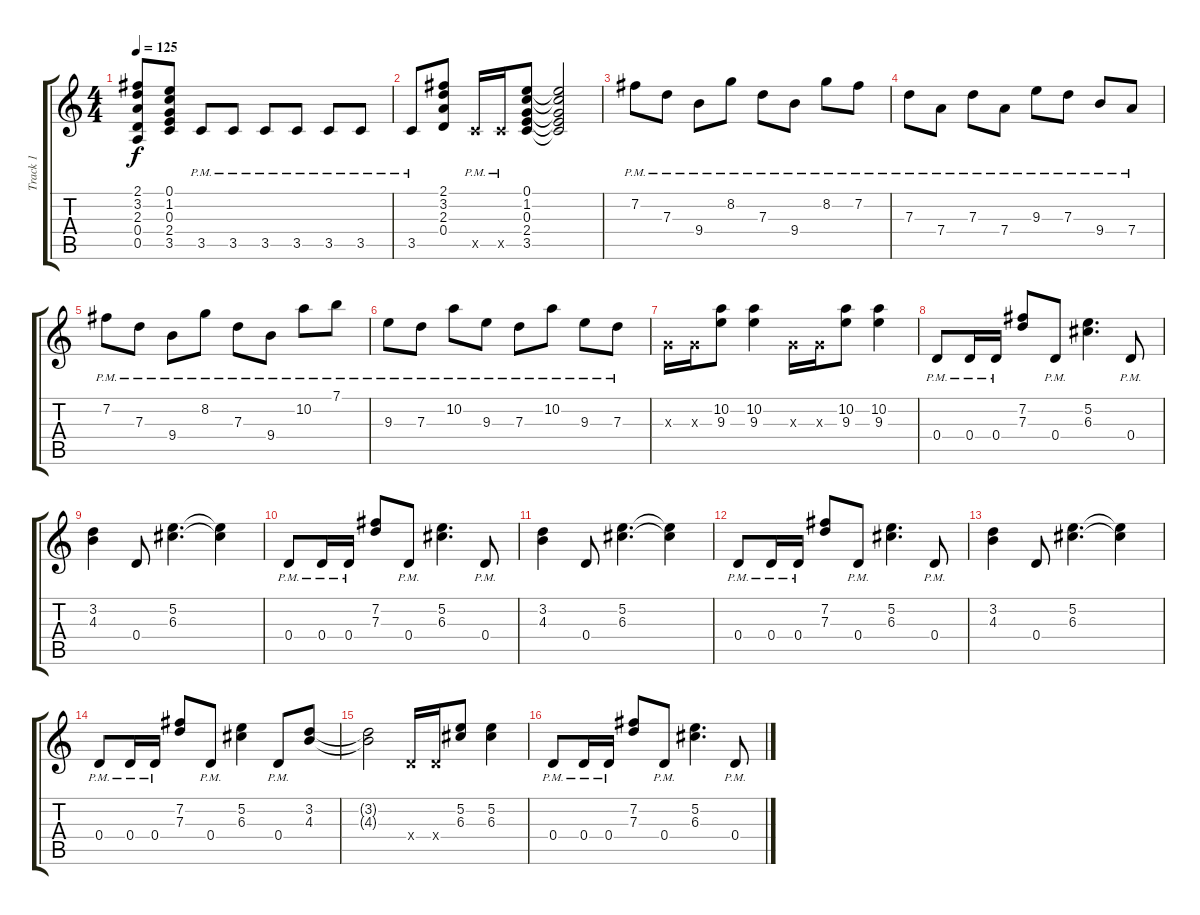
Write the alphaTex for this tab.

\track ("Track 1" "Track 1") {instrument distortionguitar}
\staff {score tabs}
\tuning (E4 B3 G3 D3 A2 E2) {hide}
\ts (4 4)
\tempo 125
\clef g2
\ks c
(2.1{t} 3.2{t} 2.3{t} 0.4{t} 0.5).8{dy f} (0.1 1.2 0.3 2.4 3.5).8 3.5{pm}.8 3.5{pm}.8 3.5{pm}.8 3.5{pm}.8 3.5{pm}.8 3.5{pm}.8 |
3.5{pm}.8 (2.1 3.2 2.3 0.4).8 3.5{pm x}.16 3.5{pm x}.16 (0.1 1.2 0.3 2.4 3.5).8 (0.1{t} 1.2{t} 0.3{t} 2.4{t} 3.5{t}).2 |
7.2{pm}.8 7.3{pm}.8 9.4{pm}.8 8.2{pm}.8 7.3{pm}.8 9.4{pm}.8 8.2{pm}.8 7.2{pm}.8 |
7.3{pm}.8 7.4{pm}.8 7.3{pm}.8 7.4{pm}.8 9.3{pm}.8 7.3{pm}.8 9.4{pm}.8 7.4{pm}.8 |
7.2{pm}.8 7.3{pm}.8 9.4{pm}.8 8.2{pm}.8 7.3{pm}.8 9.4{pm}.8 10.2{pm}.8 7.1{pm}.8 |
9.3{pm}.8 7.3{pm}.8 10.2{pm}.8 9.3{pm}.8 7.3{pm}.8 10.2{pm}.8 9.3{pm}.8 7.3{pm}.8 |
0.3{x}.16 0.3{x}.16 (10.2 9.3).8 (10.2 9.3).4 0.3{x}.16 0.3{x}.16 (10.2 9.3).8 (10.2 9.3).4 |
0.4{pm}.8 0.4{pm}.16 0.4{pm}.16 (7.2 7.3).8 0.4{pm}.8 (5.2 6.3).4{d} 0.4{pm}.8 |
(3.2 4.3).4 0.4.8 (5.2 6.3).4{d} (5.2{t} 6.3{t}).4 |
0.4{pm}.8 0.4{pm}.16 0.4{pm}.16 (7.2 7.3).8 0.4{pm}.8 (5.2 6.3).4{d} 0.4{pm}.8 |
(3.2 4.3).4 0.4.8 (5.2 6.3).4{d} (5.2{t} 6.3{t}).4 |
0.4{pm}.8 0.4{pm}.16 0.4{pm}.16 (7.2 7.3).8 0.4{pm}.8 (5.2 6.3).4{d} 0.4{pm}.8 |
(3.2 4.3).4 0.4.8 (5.2 6.3).4{d} (5.2{t} 6.3{t}).4 |
0.4{pm}.8 0.4{pm}.16 0.4{pm}.16 (7.2 7.3).8 0.4{pm}.8 (5.2 6.3).4 0.4{pm}.8 (3.2 4.3).8 |
(3.2{t} 4.3{t}).2 0.4{x}.16 0.4{x}.16 (5.2 6.3).8 (5.2 6.3).4 |
0.4{pm}.8 0.4{pm}.16 0.4{pm}.16 (7.2 7.3).8 0.4{pm}.8 (5.2 6.3).4{d} 0.4{pm}.8
